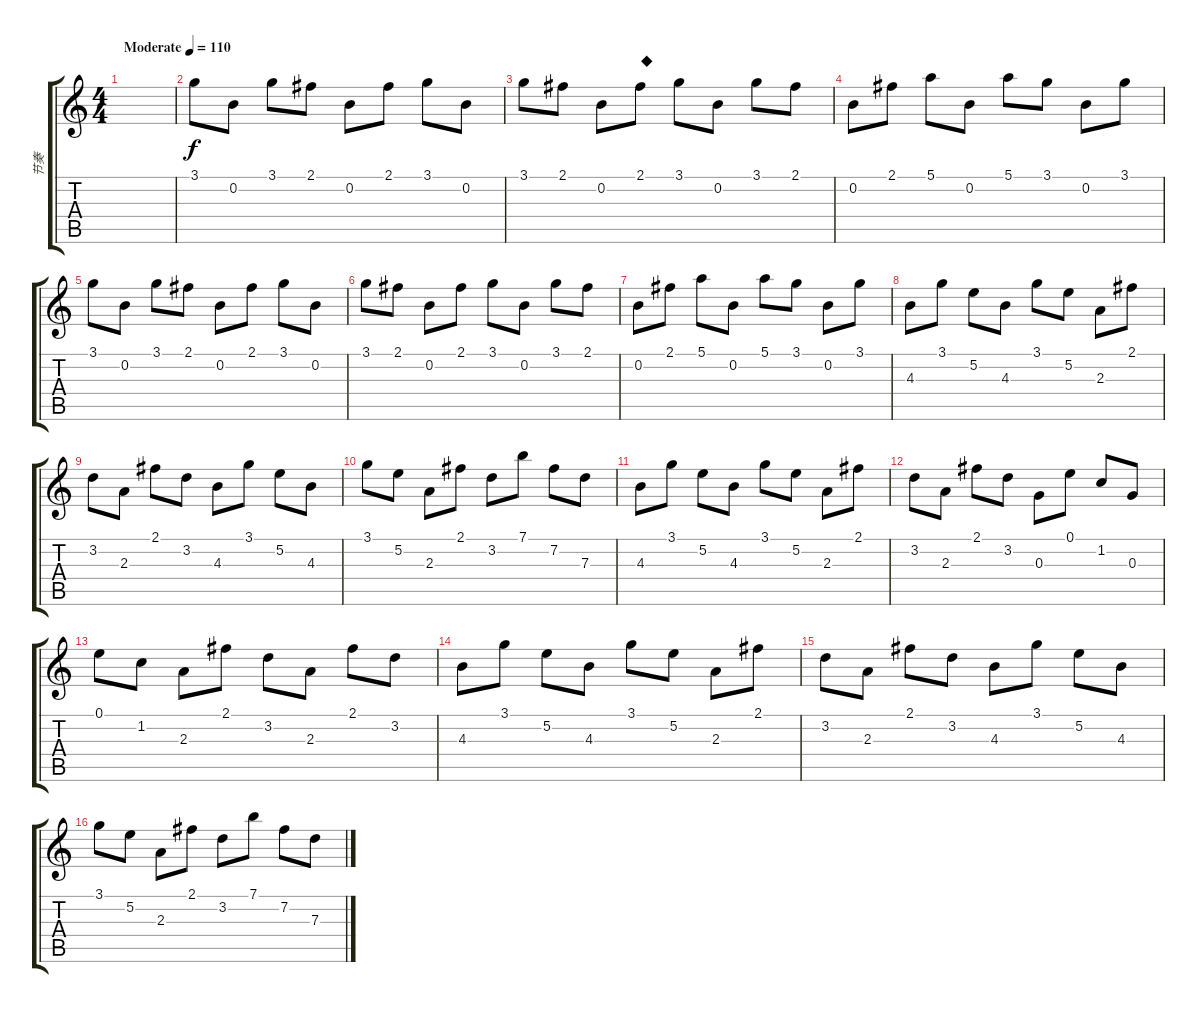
\track ("节奏" "节奏") {instrument acousticguitarsteel}
\staff {score tabs}
\tuning (E4 B3 G3 D3 A2 E2) {hide}
\ts (4 4)
\tempo (110 "Moderate")
\clef g2
\ks c
|
3.1.8 0.2.8 3.1.8 2.1.8 0.2.8 2.1.8 3.1.8 0.2.8 |
3.1.8 2.1.8 0.2.8 2.1.8{txt "◆"} 3.1.8 0.2.8 3.1.8 2.1.8 |
0.2.8 2.1.8 5.1.8 0.2.8 5.1.8 3.1.8 0.2.8 3.1.8 |
3.1.8 0.2.8 3.1.8 2.1.8 0.2.8 2.1.8 3.1.8 0.2.8 |
3.1.8 2.1.8 0.2.8 2.1.8 3.1.8 0.2.8 3.1.8 2.1.8 |
0.2.8 2.1.8 5.1.8 0.2.8 5.1.8 3.1.8 0.2.8 3.1.8 |
4.3.8 3.1.8 5.2.8 4.3.8 3.1.8 5.2.8 2.3.8 2.1.8 |
3.2.8 2.3.8 2.1.8 3.2.8 4.3.8 3.1.8 5.2.8 4.3.8 |
3.1.8 5.2.8 2.3.8 2.1.8 3.2.8 7.1.8 7.2.8 7.3.8 |
4.3.8 3.1.8 5.2.8 4.3.8 3.1.8 5.2.8 2.3.8 2.1.8 |
3.2.8 2.3.8 2.1.8 3.2.8 0.3.8 0.1.8 1.2.8 0.3.8 |
0.1.8 1.2.8 2.3.8 2.1.8 3.2.8 2.3.8 2.1.8 3.2.8 |
4.3.8 3.1.8 5.2.8 4.3.8 3.1.8 5.2.8 2.3.8 2.1.8 |
3.2.8 2.3.8 2.1.8 3.2.8 4.3.8 3.1.8 5.2.8 4.3.8 |
3.1.8 5.2.8 2.3.8 2.1.8 3.2.8 7.1.8 7.2.8 7.3.8
